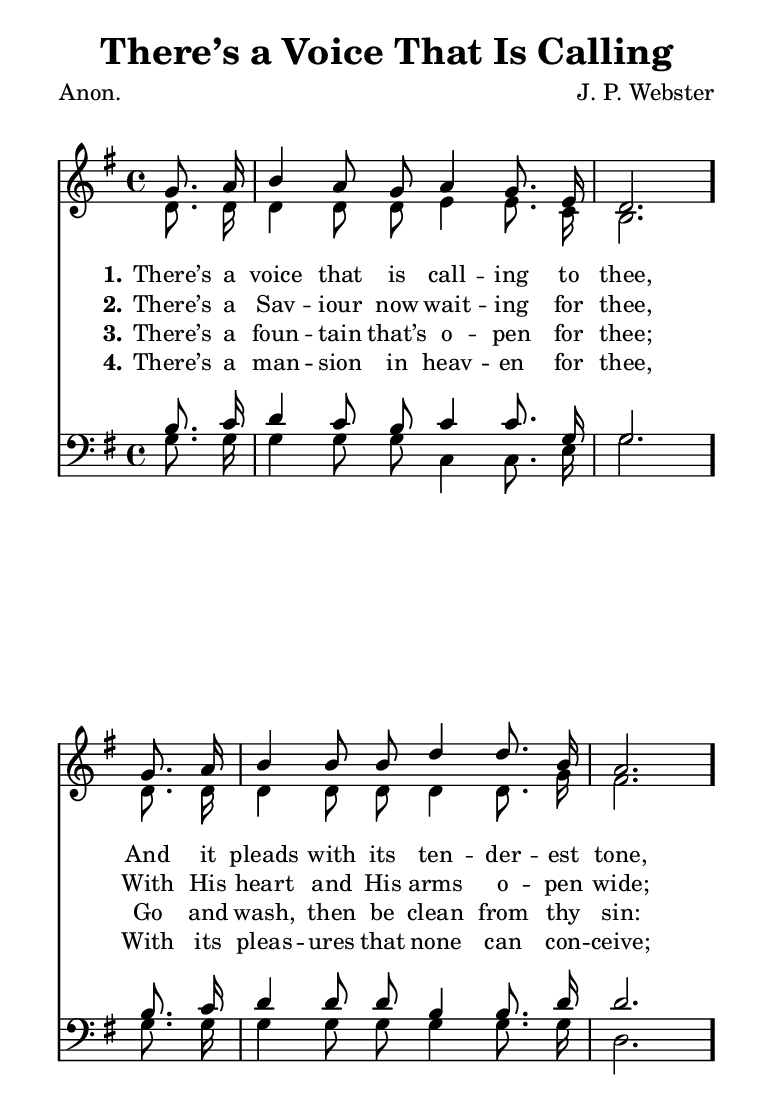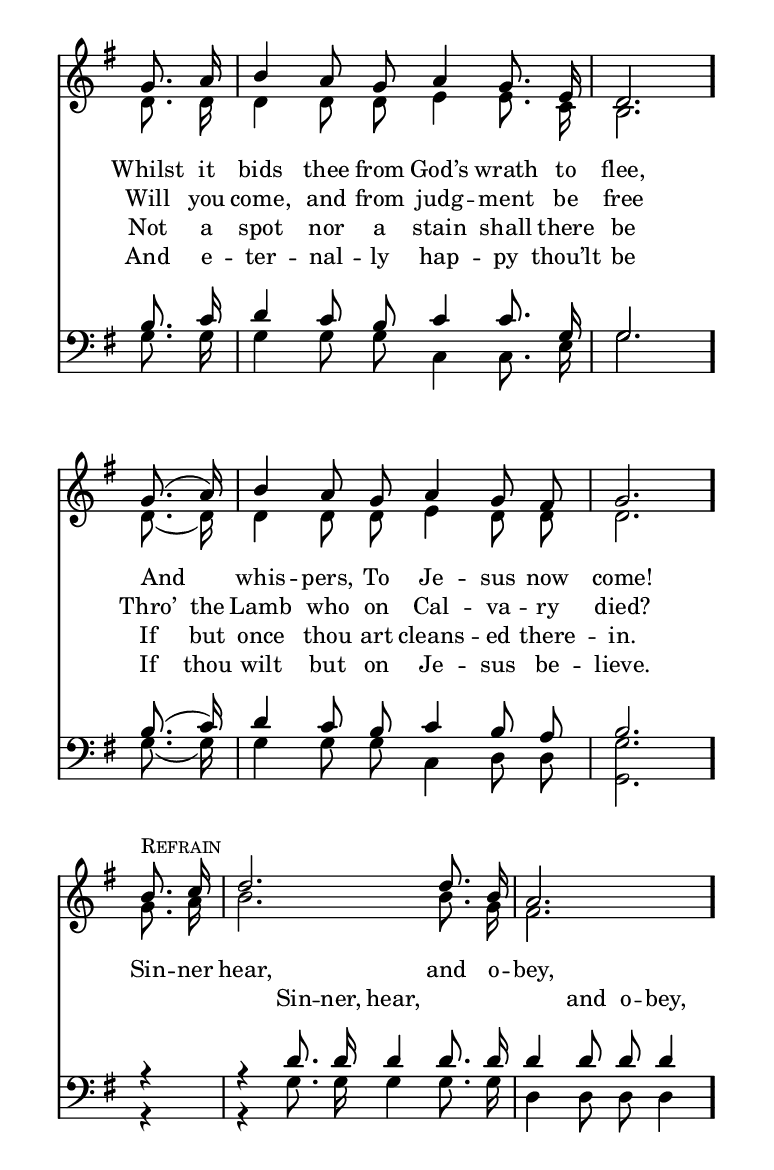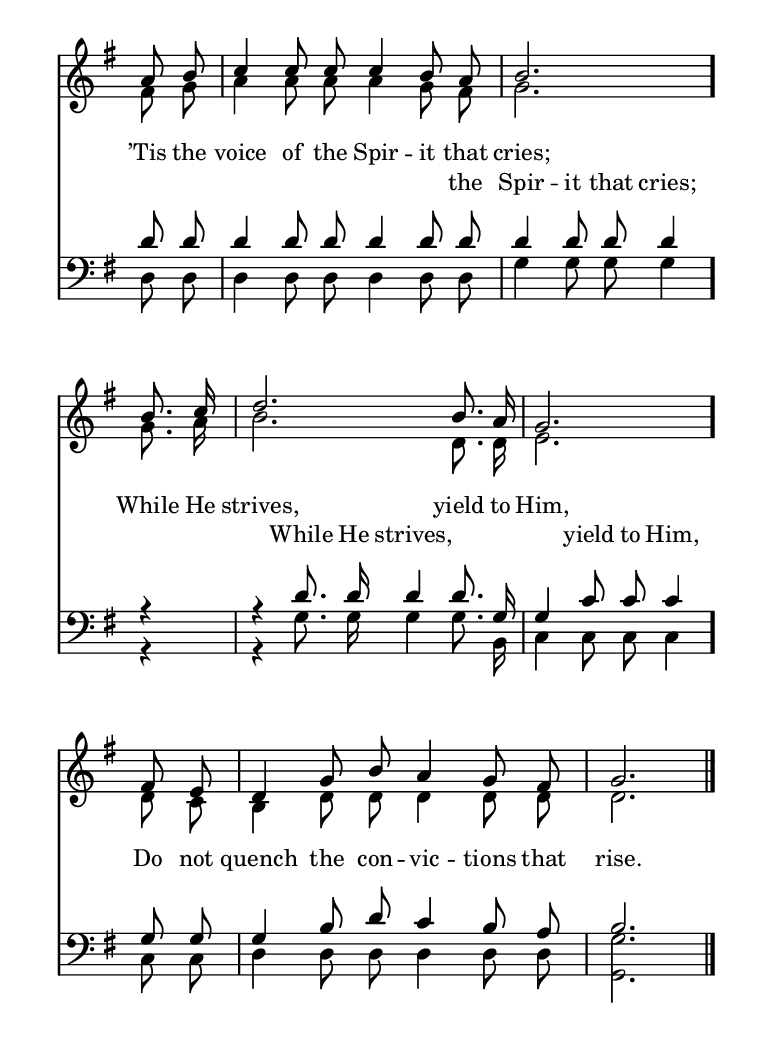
\include "common/global.ily"
\paper {
  \include "common/paper.ily"
  %ragged-bottom = ##t
  ragged-last-bottom = ##t
  systems-per-page = ##f
  page-count = ##f
}

\header{
  hymnnumber = "126"
  title = "There’s a Voice That Is Calling"
  tunename = "Sweet Bye and Bye"
  meter = ""
  poet = "Anon."
  composer = "J. P. Webster"
  %copyright = ""
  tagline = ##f
}

% for fermata in MIDI
ta = { \tempo 4=80 }
tb = { \tempo 4=40 }

patternAA = { c8.  c16  | c4 c8 c8 c4 c8. c16 c2. }
patternAB = { c8.( c16) | c4 c8 c8 c4 c8  c8  c2. }

patternBA = { c8. c16 | c2. c8. c16 c2. }
patternBB = { c8 c8 | c4 c8 c8 c4 c8 c8 | c2. }

patternCA = { c4 | c4 c8. c16 c4 c8. c16 | c4 c8 c8 c4 }
patternCB = { c8 c8 | c4 c8 c8 c4 c8 c8 | c4 c8 c8 c4 }

global = {
  \include "common/overrides.ily"
  \override Staff.TimeSignature.style = #'()
  \time 4/4
  \override Score.MetronomeMark.transparent = ##t % hide all fermata changes too
  \ta
  \key g \major
  \partial 4
  \autoBeamOff
}

notesSoprano = {
\global
\relative c'' {

  \changePitch \patternAA { g a | b a g a g e | d }
  \changePitch \patternAA { g a | b b b d d b | a }
  \changePitch \patternAA { g a | b a g a g e | d }
  \changePitch \patternAB { g a | b a g a g fis | g }

  << s^\markup { \small \caps "Refrain" }
  \changePitch \patternBA { b c | d d b a } >>
  \changePitch \patternBB { a b | c c c c b a | b }
  \changePitch \patternBA { b c | d b a g }
  \changePitch \patternBB { fis e | d g b a g fis | g }

  \bar "|."

}
}

notesAlto = {
\global
\relative e' {

  \changePitch \patternAA { d d | d d d e e c | b }
  \changePitch \patternAA { d d | d d d d d g | fis }
  \changePitch \patternAA { d d | d d d e e c | b }
  \changePitch \patternAB { d d | d d d e d d | d }

  \changePitch \patternBA { g a | b b g | fis }
  \changePitch \patternBB { fis g | a a a a g fis | g }
  \changePitch \patternBA { g a | b d, d | e }
  \changePitch \patternBB { d c | b d d d d d | d }

}
}

notesTenor = {
\global
\relative a {

  \changePitch \patternAA { b c | d c b c c g | g }
  \changePitch \patternAA { b c | d d d b b d | d }
  \changePitch \patternAA { b c | d c b c c g | g }
  \changePitch \patternAB { b c | d c b c b a | b}

  \changePitch \patternCA { r | r d d d d d | d d d d }
  \changePitch \patternCB { d d | d d d d d d | d d d d }
  \changePitch \patternCA { r | r d d d d g, | g c c c }
  \changePitch \patternBB { g g | g b d c b a | b }

}
}

notesBass = {
\global
\relative f {

  \changePitch \patternAA { g g | g g g c, c e | g }
  \changePitch \patternAA { g g | g g g g g g | d }
  \changePitch \patternAA { g g | g g g c, c e | g }
  \changePitch \patternAB { g g | g g g c, d d | <g g,> }

  \changePitch \patternCA { r | r g g g g g | d d d d }
  \changePitch \patternCB { d d | d d d d d d | g g g g }
  \changePitch \patternCA { r | r g g g g b, | c c c c }
  \changePitch \patternBB { c c | d d d d d d | <g g,> }

}
}

Refrain = \lyricmode {

Sin -- ner hear, and o -- bey, \bar "."
’Tis the voice of the Spir -- it that cries; \bar "."
While He strives, yield to Him, \bar "."
Do not quench the con -- vic -- tions that rise. \bar "."

}

wordsA = \lyricmode {
\set stanza = "1."

There’s a voice that is call -- ing to thee, \bar "."
And it pleads with its ten -- der -- est tone, \bar "."
Whilst it bids thee from God’s wrath to flee, \bar "."
And whis -- pers, To Je -- sus now come! \bar "."

}

wordsB = \lyricmode {
\set stanza = "2."

There’s a Sav -- iour now wait -- ing for thee,
With His heart and His arms o -- pen wide;
Will you come, and from judg -- ment be free
{ \mon } Thro’ the { \moff } Lamb who on Cal -- va -- ry died?

\Refrain

}

wordsC = \lyricmode {
\set stanza = "3."

There’s a foun -- tain that’s o -- pen for thee;
Go and wash, then be clean from thy sin:
Not a spot nor a stain shall there be
{ \mon } If but { \moff } once thou art cleans -- ed there -- in.

}

wordsD = \lyricmode {
\set stanza = "4."

There’s a man -- sion in heav -- en for thee,
With its pleas -- ures that none can con -- ceive;
And e -- ter -- nal -- ly hap -- py thou’lt be
{ \mon } If thou { \moff } wilt but on Je -- sus be -- lieve.

}

underWords = \lyricmode {

{ \repeat unfold 35 { \skip 4 } }
Sin -- ner, hear, { \repeat unfold 3 { \skip 4 } } and o -- bey,
{ \repeat unfold 7 { \skip 4 } }
the Spir -- it that cries;
While He strives, { \repeat unfold 3 { \skip 4 } } yield to Him,

}

\score {
  \context ChoirStaff <<
    \context Staff = upper <<
      \set ChoirStaff.systemStartDelimiter = #'SystemStartBar
      \context Voice  = sopranos { \voiceOne << \notesSoprano >> }
      \context Voice  = altos { \voiceTwo << \notesAlto >> }
      \context Lyrics = one   \lyricsto sopranos \wordsA
      \context Lyrics = two   \lyricsto sopranos \wordsB
      \context Lyrics = three \lyricsto sopranos \wordsC
      \context Lyrics = four  \lyricsto sopranos \wordsD
    >>
    \context Staff = men <<
      \clef bass
      \context Voice  = tenors { \voiceOne << \notesTenor >> }
      \context Voice  = basses { \voiceTwo << \notesBass >> }
    >>
		\new Lyrics \with { alignAboveContext = men } \lyricsto tenors \underWords
  >>
  \layout {
    \include "common/layout.ily"
  }
  \midi{
    \include "common/midi.ily"
  }
}

\version "2.18.0"  % necessary for upgrading to future LilyPond versions.

% vi:set et ts=2 sw=2 ai nocindent syntax=lilypond
